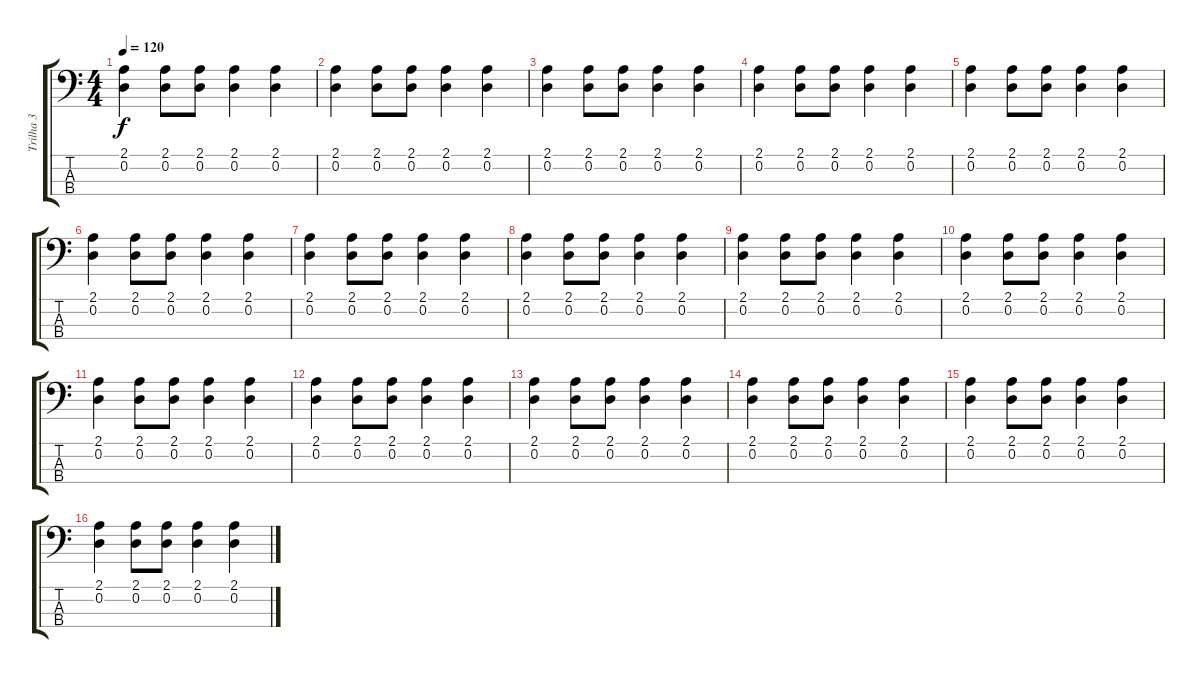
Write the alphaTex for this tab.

\track ("Trilha 3" "Trilha 3") {instrument acousticbass}
\staff {score tabs}
\tuning (G2 D2 A1 E1) {hide}
\ts (4 4)
\tempo 120
\clef f4
\ks c
(2.1 0.2).4{dy f instrument acousticbass} (2.1 0.2).8 (2.1 0.2).8 (2.1 0.2).4 (2.1 0.2).4 |
(2.1 0.2).4 (2.1 0.2).8 (2.1 0.2).8 (2.1 0.2).4 (2.1 0.2).4 |
(2.1 0.2).4 (2.1 0.2).8 (2.1 0.2).8 (2.1 0.2).4 (2.1 0.2).4 |
(2.1 0.2).4 (2.1 0.2).8 (2.1 0.2).8 (2.1 0.2).4 (2.1 0.2).4 |
(2.1 0.2).4 (2.1 0.2).8 (2.1 0.2).8 (2.1 0.2).4 (2.1 0.2).4 |
(2.1 0.2).4 (2.1 0.2).8 (2.1 0.2).8 (2.1 0.2).4 (2.1 0.2).4 |
(2.1 0.2).4 (2.1 0.2).8 (2.1 0.2).8 (2.1 0.2).4 (2.1 0.2).4 |
(2.1 0.2).4 (2.1 0.2).8 (2.1 0.2).8 (2.1 0.2).4 (2.1 0.2).4 |
(2.1 0.2).4 (2.1 0.2).8 (2.1 0.2).8 (2.1 0.2).4 (2.1 0.2).4 |
(2.1 0.2).4 (2.1 0.2).8 (2.1 0.2).8 (2.1 0.2).4 (2.1 0.2).4 |
(2.1 0.2).4 (2.1 0.2).8 (2.1 0.2).8 (2.1 0.2).4 (2.1 0.2).4 |
(2.1 0.2).4 (2.1 0.2).8 (2.1 0.2).8 (2.1 0.2).4 (2.1 0.2).4 |
(2.1 0.2).4 (2.1 0.2).8 (2.1 0.2).8 (2.1 0.2).4 (2.1 0.2).4 |
(2.1 0.2).4 (2.1 0.2).8 (2.1 0.2).8 (2.1 0.2).4 (2.1 0.2).4 |
(2.1 0.2).4 (2.1 0.2).8 (2.1 0.2).8 (2.1 0.2).4 (2.1 0.2).4 |
(2.1 0.2).4 (2.1 0.2).8 (2.1 0.2).8 (2.1 0.2).4 (2.1 0.2).4
